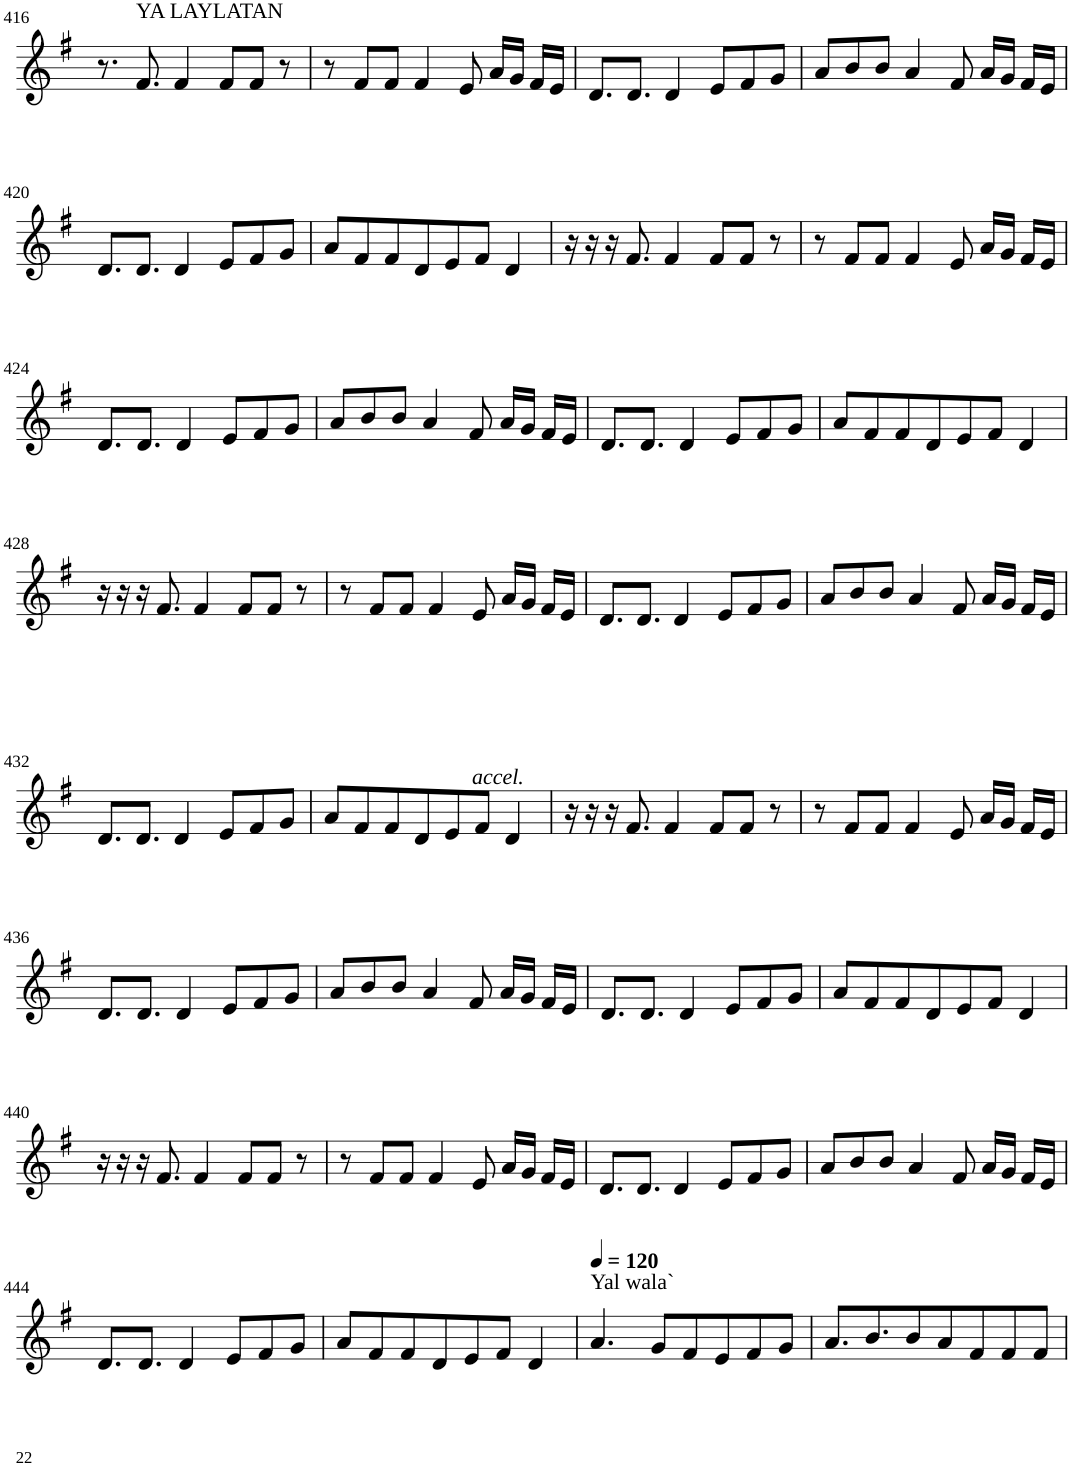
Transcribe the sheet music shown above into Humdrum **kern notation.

**kern
*part1
*staff1
*I"Violin
!!LO:PB:g=z
*clefG2
*k[f#]
*G:
*M8/8
=416
8.r
!LO:TX:a:t=YA LAYLATAN
8.f#/
4f#/
8f#/L
8f#/J
8r
=417
8r
8f#/L
8f#/J
4f#/
8e/
16a/LL
16g/JJ
16f#/LL
16e/JJ
=418
8.d/L
8.d/J
4d/
8e/L
8f#/
8g/J
=419
8a/L
8b/
8b/J
4a/
8f#/
16a/LL
16g/JJ
16f#/LL
16e/JJ
!!LO:LB:g=z
=420
8.d/L
8.d/J
4d/
8e/L
8f#/
8g/J
=421
8a/L
8f#/
8f#/
8d/
8e/
8f#/J
4d/
=422
16r
16r
16r
8.f#/
4f#/
8f#/L
8f#/J
8r
=423
8r
8f#/L
8f#/J
4f#/
8e/
16a/LL
16g/JJ
16f#/LL
16e/JJ
!!LO:LB:g=z
=424
8.d/L
8.d/J
4d/
8e/L
8f#/
8g/J
=425
8a/L
8b/
8b/J
4a/
8f#/
16a/LL
16g/JJ
16f#/LL
16e/JJ
=426
8.d/L
8.d/J
4d/
8e/L
8f#/
8g/J
=427
8a/L
8f#/
8f#/
8d/
8e/
8f#/J
4d/
!!LO:LB:g=z
=428
16r
16r
16r
8.f#/
4f#/
8f#/L
8f#/J
8r
=429
8r
8f#/L
8f#/J
4f#/
!LO:TX:b:i:t=accel.
8e/
16a/LL
16g/JJ
16f#/LL
16e/JJ
=430
8.d/L
8.d/J
4d/
8e/L
8f#/
8g/J
=431
8a/L
8b/
8b/J
4a/
8f#/
16a/LL
16g/JJ
16f#/LL
16e/JJ
!!LO:LB:g=z
=432
8.d/L
8.d/J
4d/
8e/L
8f#/
8g/J
=433
8a/L
8f#/
8f#/
8d/
8e/
8f#/J
4d/
=434
16r
16r
16r
8.f#/
4f#/
8f#/L
8f#/J
8r
=435
8r
8f#/L
8f#/J
4f#/
8e/
16a/LL
16g/JJ
16f#/LL
16e/JJ
!!LO:LB:g=z
=436
8.d/L
8.d/J
4d/
8e/L
8f#/
8g/J
=437
8a/L
8b/
8b/J
4a/
8f#/
16a/LL
16g/JJ
16f#/LL
16e/JJ
=438
8.d/L
8.d/J
4d/
8e/L
8f#/
8g/J
=439
8a/L
8f#/
8f#/
8d/
8e/
8f#/J
4d/
!!LO:LB:g=z
=440
16r
16r
16r
8.f#/
4f#/
8f#/L
8f#/J
8r
=441
8r
8f#/L
8f#/J
4f#/
8e/
16a/LL
16g/JJ
16f#/LL
16e/JJ
=442
8.d/L
8.d/J
4d/
8e/L
8f#/
8g/J
=443
8a/L
8b/
8b/J
4a/
8f#/
16a/LL
16g/JJ
16f#/LL
16e/JJ
!!LO:LB:g=z
=444
8.d/L
8.d/J
4d/
8e/L
8f#/
8g/J
=445
8a/L
8f#/
8f#/
8d/
8e/
8f#/J
4d/
=446
*MM120
!LO:TX:a:t=Yal wala`
4.a/
8g/L
8f#/
8e/
8f#/
8g/J
=447
8.a/L
8.b/
8b/
8a/
8f#/
8f#/
8f#/J
=
*-
